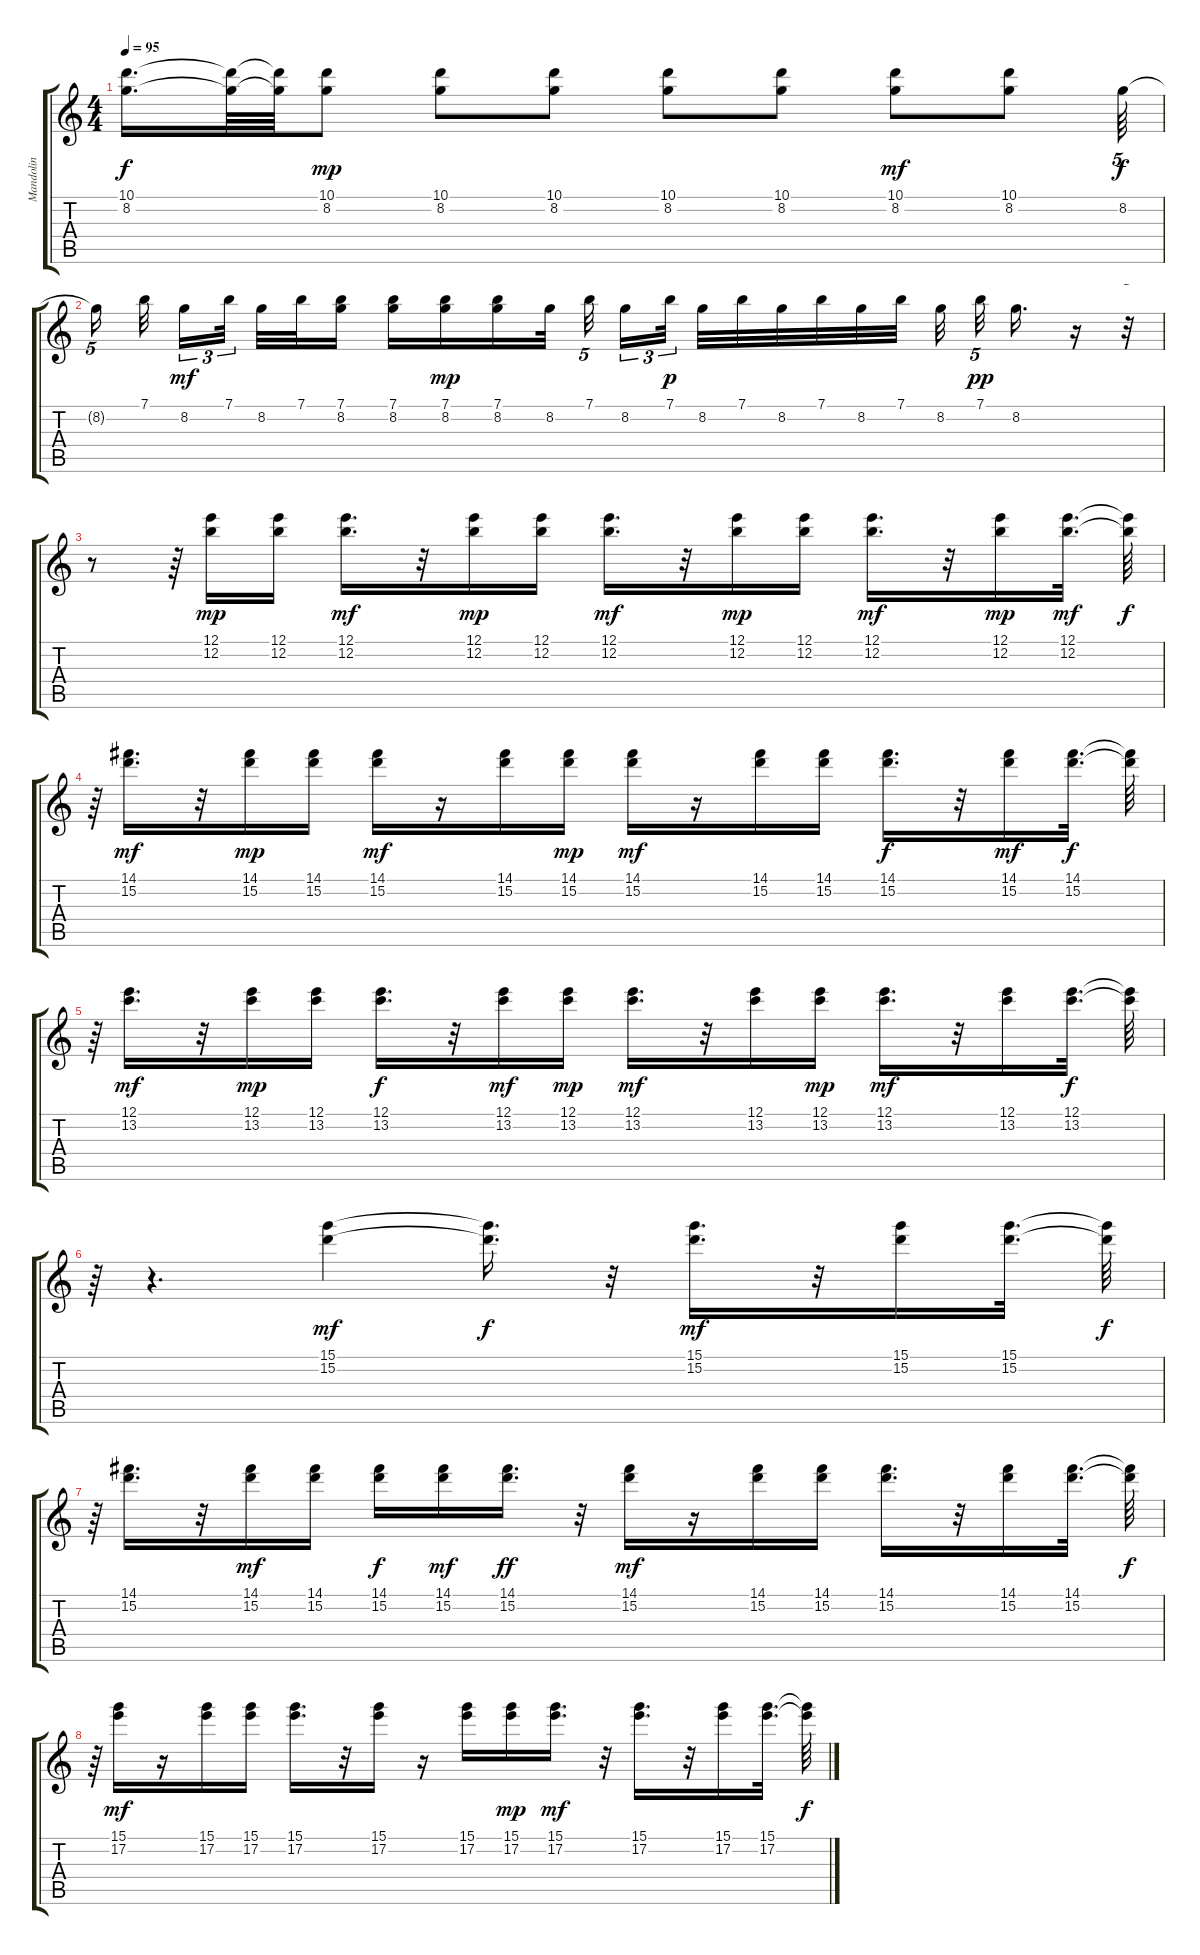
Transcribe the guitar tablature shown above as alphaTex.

\track ("Mandolin" "Mandolin") {instrument acousticguitarsteel}
\staff {score tabs}
\tuning (E4 B3 G3 D3 A2 E2) {hide}
\ts (4 4)
\tempo 95
\clef g2
\ks c
(10.1{t} 8.2{t}).16{d dy f} (10.1{t} 8.2{t}).64 (10.1{t} 8.2{t}).64 (10.1 8.2).8{dy mp} (10.1 8.2).8 (10.1 8.2).8 (10.1 8.2).8 (10.1 8.2).8 (10.1 8.2).8{dy mf} (10.1 8.2).8 8.2.64{tu (5 4) dy f} |
8.2{t}.16{tu (5 4)} 7.1.32 8.2.16{tu (3 2) dy mf} 7.1.32{tu (3 2)} 8.2.32 7.1.32 (7.1 8.2).16 (7.1 8.2).16 (7.1 8.2).16{dy mp} (7.1 8.2).16 8.2.32 7.1.32{tu (5 4)} 8.2.16{tu (3 2)} 7.1.32{tu (3 2) dy p} 8.2.32 7.1.32 8.2.32 7.1.32 8.2.32 7.1.32 8.2.32 7.1.32{tu (5 4) dy pp} 8.2.16{d} r.16 r.32{tu (5 4)} |
r.8 r.64 (12.1 12.2).16{dy mp} (12.1 12.2).16 (12.1 12.2).16{d dy mf} r.32 (12.1 12.2).16{dy mp} (12.1 12.2).16 (12.1 12.2).16{d dy mf} r.32 (12.1 12.2).16{dy mp} (12.1 12.2).16 (12.1 12.2).16{d dy mf} r.32 (12.1 12.2).16{dy mp} (12.1 12.2).32{d dy mf} (12.1{t} 12.2{t}).64{dy f} |
r.64 (14.1 15.2).16{d dy mf} r.32 (14.1 15.2).16{dy mp} (14.1 15.2).16 (14.1 15.2).16{dy mf} r.16 (14.1 15.2).16 (14.1 15.2).16{dy mp} (14.1 15.2).16{dy mf} r.16 (14.1 15.2).16 (14.1 15.2).16 (14.1 15.2).16{d dy f} r.32 (14.1 15.2).16{dy mf} (14.1 15.2).32{d dy f} (14.1{t} 15.2{t}).64 |
r.64 (12.1 13.2).16{d dy mf} r.32 (12.1 13.2).16{dy mp} (12.1 13.2).16 (12.1 13.2).16{d dy f} r.32 (12.1 13.2).16{dy mf} (12.1 13.2).16{dy mp} (12.1 13.2).16{d dy mf} r.32 (12.1 13.2).16 (12.1 13.2).16{dy mp} (12.1 13.2).16{d dy mf} r.32 (12.1 13.2).16 (12.1 13.2).32{d dy f} (12.1{t} 13.2{t}).64 |
r.64 r.4{d} (15.1 15.2).4{dy mf} (15.1{t} 15.2{t}).16{d dy f} r.32 (15.1 15.2).16{d dy mf} r.32 (15.1 15.2).16 (15.1 15.2).32{d} (15.1{t} 15.2{t}).64{dy f} |
r.64 (14.1 15.2).16{d} r.32 (14.1 15.2).16{dy mf} (14.1 15.2).16 (14.1 15.2).16{dy f} (14.1 15.2).16{dy mf} (14.1 15.2).16{d dy ff} r.32 (14.1 15.2).16{dy mf} r.16 (14.1 15.2).16 (14.1 15.2).16 (14.1 15.2).16{d} r.32 (14.1 15.2).16 (14.1 15.2).32{d} (14.1{t} 15.2{t}).64{dy f} |
r.64 (15.1 17.2).16{dy mf} r.16 (15.1 17.2).16 (15.1 17.2).16 (15.1 17.2).16{d} r.32 (15.1 17.2).16 r.16 (15.1 17.2).16 (15.1 17.2).16{dy mp} (15.1 17.2).16{d dy mf} r.32 (15.1 17.2).16{d} r.32 (15.1 17.2).16 (15.1 17.2).32{d} (15.1{t} 17.2{t}).64{dy f}
